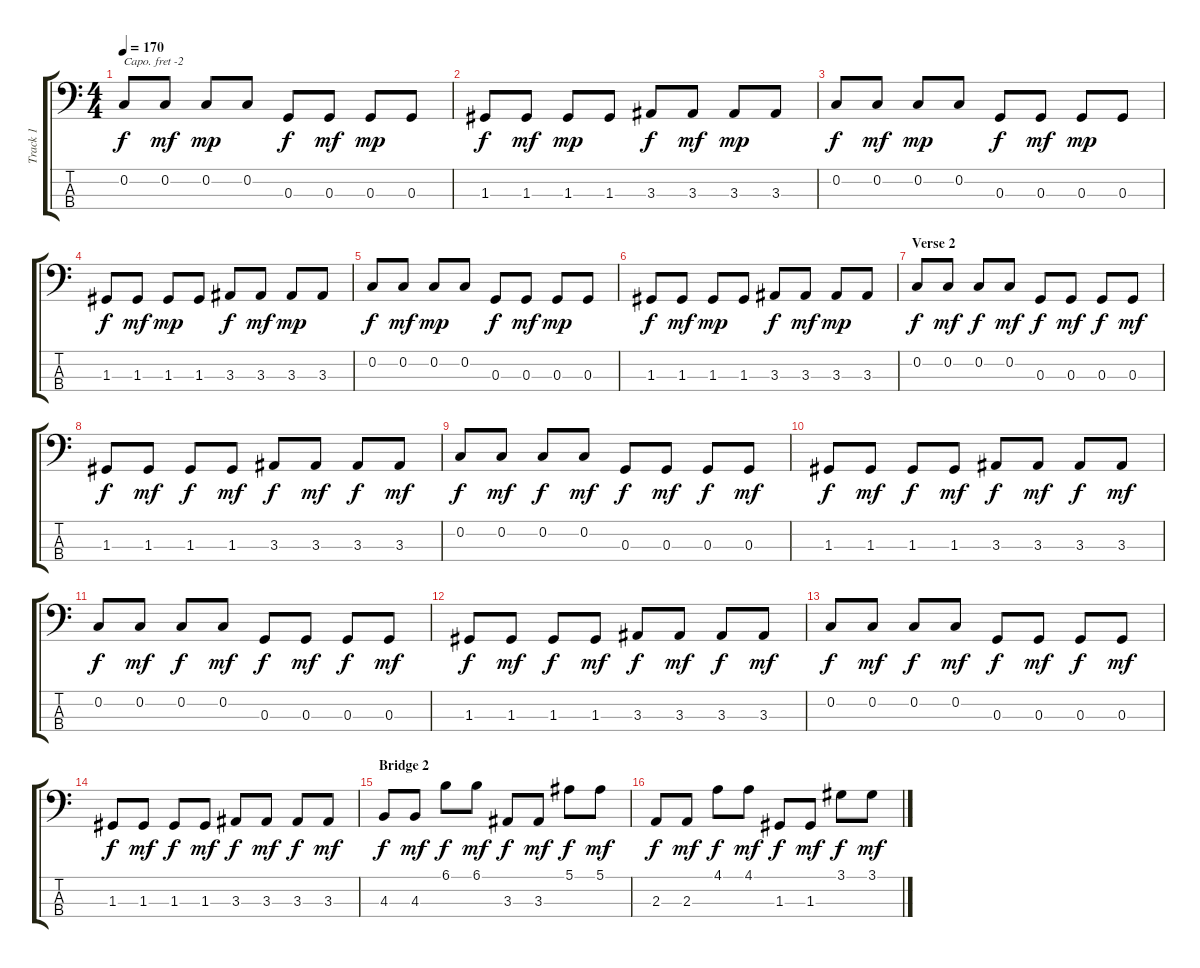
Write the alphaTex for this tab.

\track ("Track 1" "Track 1") {instrument electricbasspick}
\staff {score tabs}
\capo -2
\tuning (G2 D2 A1 E1) {hide}
\ts (4 4)
\tempo 170
\clef f4
\ks c
0.2.8{dy f} 0.2.8{dy mf} 0.2.8{dy mp} 0.2.8 0.3.8{dy f} 0.3.8{dy mf} 0.3.8{dy mp} 0.3.8 |
1.3.8{dy f} 1.3.8{dy mf} 1.3.8{dy mp} 1.3.8 3.3.8{dy f} 3.3.8{dy mf} 3.3.8{dy mp} 3.3.8 |
0.2.8{dy f} 0.2.8{dy mf} 0.2.8{dy mp} 0.2.8 0.3.8{dy f} 0.3.8{dy mf} 0.3.8{dy mp} 0.3.8 |
1.3.8{dy f} 1.3.8{dy mf} 1.3.8{dy mp} 1.3.8 3.3.8{dy f} 3.3.8{dy mf} 3.3.8{dy mp} 3.3.8 |
0.2.8{dy f} 0.2.8{dy mf} 0.2.8{dy mp} 0.2.8 0.3.8{dy f} 0.3.8{dy mf} 0.3.8{dy mp} 0.3.8 |
1.3.8{dy f} 1.3.8{dy mf} 1.3.8{dy mp} 1.3.8 3.3.8{dy f} 3.3.8{dy mf} 3.3.8{dy mp} 3.3.8 |
\section ("" "Verse 2")
0.2.8{dy f} 0.2.8{dy mf} 0.2.8{dy f} 0.2.8{dy mf} 0.3.8{dy f} 0.3.8{dy mf} 0.3.8{dy f} 0.3.8{dy mf} |
1.3.8{dy f} 1.3.8{dy mf} 1.3.8{dy f} 1.3.8{dy mf} 3.3.8{dy f} 3.3.8{dy mf} 3.3.8{dy f} 3.3.8{dy mf} |
0.2.8{dy f} 0.2.8{dy mf} 0.2.8{dy f} 0.2.8{dy mf} 0.3.8{dy f} 0.3.8{dy mf} 0.3.8{dy f} 0.3.8{dy mf} |
1.3.8{dy f} 1.3.8{dy mf} 1.3.8{dy f} 1.3.8{dy mf} 3.3.8{dy f} 3.3.8{dy mf} 3.3.8{dy f} 3.3.8{dy mf} |
0.2.8{dy f} 0.2.8{dy mf} 0.2.8{dy f} 0.2.8{dy mf} 0.3.8{dy f} 0.3.8{dy mf} 0.3.8{dy f} 0.3.8{dy mf} |
1.3.8{dy f} 1.3.8{dy mf} 1.3.8{dy f} 1.3.8{dy mf} 3.3.8{dy f} 3.3.8{dy mf} 3.3.8{dy f} 3.3.8{dy mf} |
0.2.8{dy f} 0.2.8{dy mf} 0.2.8{dy f} 0.2.8{dy mf} 0.3.8{dy f} 0.3.8{dy mf} 0.3.8{dy f} 0.3.8{dy mf} |
1.3.8{dy f} 1.3.8{dy mf} 1.3.8{dy f} 1.3.8{dy mf} 3.3.8{dy f} 3.3.8{dy mf} 3.3.8{dy f} 3.3.8{dy mf} |
\section ("" "Bridge 2")
4.3.8{dy f} 4.3.8{dy mf} 6.1.8{dy f} 6.1.8{dy mf} 3.3.8{dy f} 3.3.8{dy mf} 5.1.8{dy f} 5.1.8{dy mf} |
2.3.8{dy f} 2.3.8{dy mf} 4.1.8{dy f} 4.1.8{dy mf} 1.3.8{dy f} 1.3.8{dy mf} 3.1.8{dy f} 3.1.8{dy mf}
